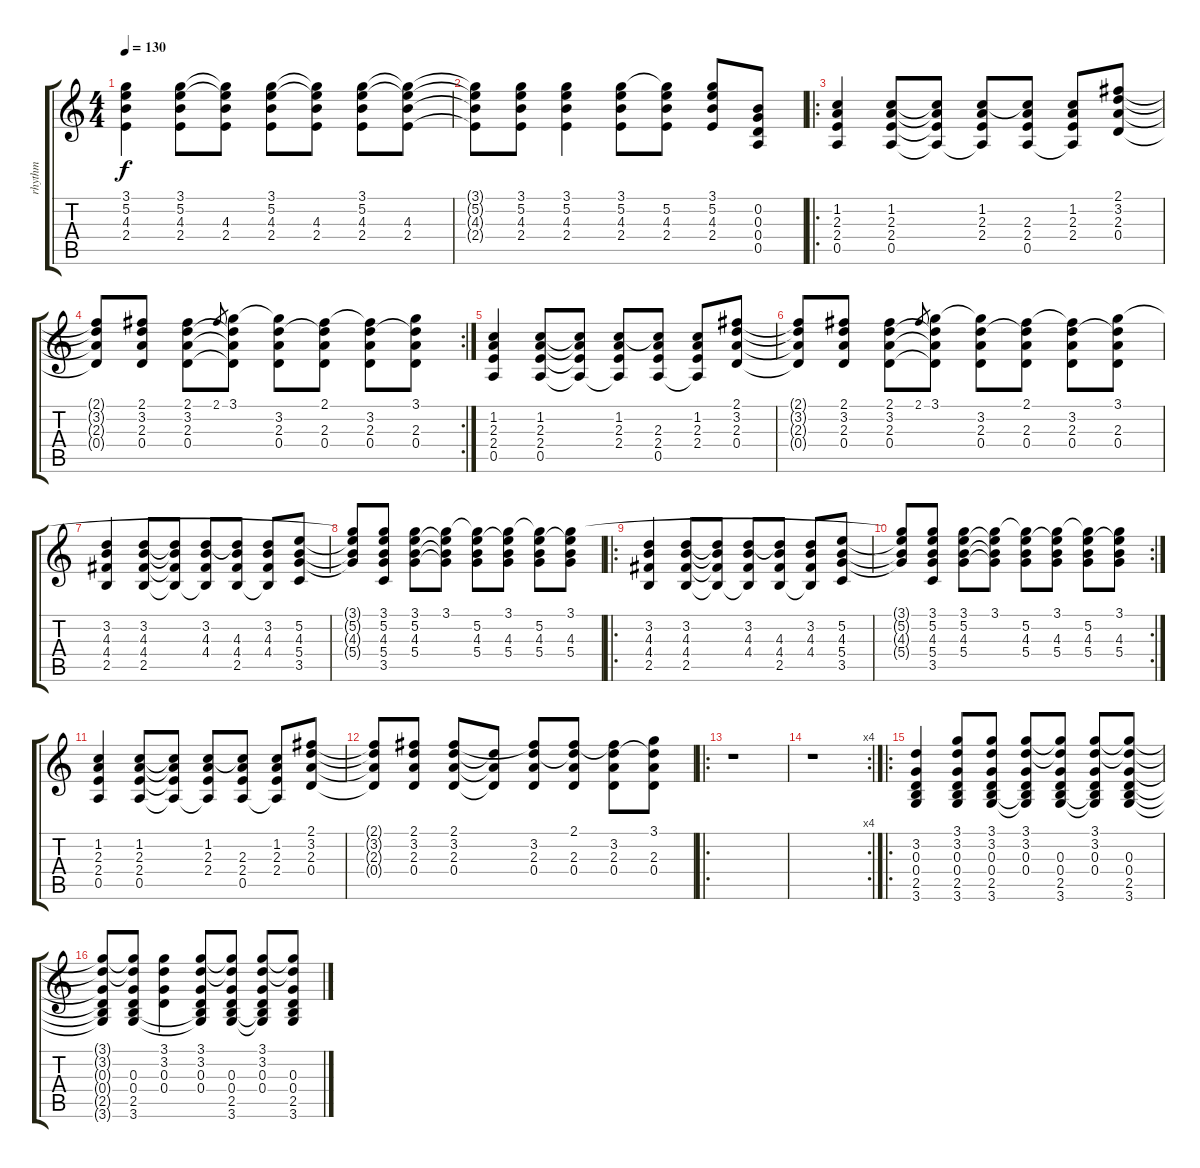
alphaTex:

\track ("rhythm" "rhythm") {instrument electricguitarclean}
\staff {score tabs}
\tuning (E4 B3 G3 D3 A2 E2) {hide}
\ts (4 4)
\tempo 130
\clef g2
\ks c
(3.1 5.2 4.3 2.4).4{dy f} (3.1 5.2 4.3 2.4).8 (3.1{t} 5.2{t} 4.3 2.4).8 (3.1 5.2 4.3 2.4).8 (3.1{t} 5.2{t} 4.3 2.4).8 (3.1 5.2 4.3 2.4).8 (3.1{t} 5.2{t} 4.3 2.4).8 |
(3.1{t} 5.2{t} 4.3{t} 2.4{t}).8 (3.1 5.2 4.3 2.4).8 (3.1 5.2 4.3 2.4).4 (3.1 5.2 4.3 2.4).8 (3.1{t} 5.2 4.3 2.4).8 (3.1 5.2 4.3 2.4).8 (0.2 0.3 0.4 0.5).8 |
\ro
(1.2 2.3 2.4 0.5).4 (1.2 2.3 2.4 0.5).8 (1.2{t} 2.3{t} 2.4{t} 0.5{t}).8 (1.2 2.3 2.4 0.5{t}).8 (1.2{t} 2.3 2.4 0.5).8 (1.2 2.3 2.4 0.5{t}).8 (2.1 3.2 2.3 0.4).8 |
\rc 2
(2.1{t} 3.2{t} 2.3{t} 0.4{t}).8 (2.1 3.2 2.3 0.4).8 (2.1 3.2 2.3 0.4).8 2.1.8{gr} (3.1 3.2{t} 2.3{t} 0.4{t}).8 (3.1{t} 3.2 2.3 0.4).8 (2.1 3.2{t} 2.3 0.4).8 (2.1{t} 3.2 2.3 0.4).8 (3.1 3.2{t} 2.3 0.4).8 |
(1.2 2.3 2.4 0.5).4 (1.2 2.3 2.4 0.5).8 (1.2{t} 2.3{t} 2.4{t} 0.5{t}).8 (1.2 2.3 2.4 0.5{t}).8 (1.2{t} 2.3 2.4 0.5).8 (1.2 2.3 2.4 0.5{t}).8 (2.1 3.2 2.3 0.4).8 |
(2.1{t} 3.2{t} 2.3{t} 0.4{t}).8 (2.1 3.2 2.3 0.4).8 (2.1 3.2 2.3 0.4).8 2.1.8{gr} (3.1 3.2{t} 2.3{t} 0.4{t}).8 (3.1{t} 3.2 2.3 0.4).8 (2.1 3.2{t} 2.3 0.4).8 (2.1{t} 3.2 2.3 0.4).8 (3.1 3.2{t} 2.3 0.4).8 |
(3.2 4.3 4.4 2.5).4 (3.2 4.3 4.4 2.5).8 (3.2{t} 4.3{t} 4.4{t} 2.5{t}).8 (3.2 4.3 4.4 2.5{t}).8 (3.2{t} 4.3 4.4 2.5).8 (3.2 4.3 4.4 2.5{t}).8 (5.2 4.3 5.4 3.5).8 |
(3.1{t} 5.2{t} 4.3{t} 5.4{t}).8 (3.1 5.2 4.3 5.4 3.5).8 (3.1 5.2 4.3 5.4).8 (3.1 5.2{t} 4.3{t} 5.4{t}).8 (3.1{t} 5.2 4.3 5.4).8 (3.1 5.2{t} 4.3 5.4).8 (3.1{t} 5.2 4.3 5.4).8 (3.1 5.2{t} 4.3 5.4).8 |
\ro
(3.2 4.3 4.4 2.5).4 (3.2 4.3 4.4 2.5).8 (3.2{t} 4.3{t} 4.4{t} 2.5{t}).8 (3.2 4.3 4.4 2.5{t}).8 (3.2{t} 4.3 4.4 2.5).8 (3.2 4.3 4.4 2.5{t}).8 (5.2 4.3 5.4 3.5).8 |
\rc 2
(3.1{t} 5.2{t} 4.3{t} 5.4{t}).8 (3.1 5.2 4.3 5.4 3.5).8 (3.1 5.2 4.3 5.4).8 (3.1 5.2{t} 4.3{t} 5.4{t}).8 (3.1{t} 5.2 4.3 5.4).8 (3.1 5.2{t} 4.3 5.4).8 (3.1{t} 5.2 4.3 5.4).8 (3.1 5.2{t} 4.3 5.4).8 |
(1.2 2.3 2.4 0.5).4 (1.2 2.3 2.4 0.5).8 (1.2{t} 2.3{t} 2.4{t} 0.5{t}).8 (1.2 2.3 2.4 0.5{t}).8 (1.2{t} 2.3 2.4 0.5).8 (1.2 2.3 2.4 0.5{t}).8 (2.1 3.2 2.3 0.4).8 |
(2.1{t} 3.2{t} 2.3{t} 0.4{t}).8 (2.1 3.2 2.3 0.4).8 (2.1 3.2 2.3 0.4).8 (3.2{t} 2.3{t} 0.4{t}).8 (2.1{t} 3.2 2.3 0.4).8 (2.1 3.2{t} 2.3 0.4).8 (2.1{t} 3.2 2.3 0.4).8 (3.1 3.2{t} 2.3 0.4).8 |
\ro
r.1 |
\rc 4
r.1 |
\ro
(3.2 0.3 0.4 2.5 3.6).4 (3.1 3.2 0.3 0.4 2.5 3.6).8 (3.1 3.2 0.3 0.4 2.5 3.6).8 (3.1 3.2 0.3 0.4 2.5{t} 3.6{t}).8 (3.1{t} 3.2{t} 0.3 0.4 2.5 3.6).8 (3.1 3.2 0.3 0.4 2.5{t} 3.6{t}).8 (3.1{t} 3.2{t} 0.3 0.4 2.5 3.6).8 |
(3.1{t} 3.2{t} 0.3{t} 0.4{t} 2.5{t} 3.6{t}).8 (3.1{t} 3.2{t} 0.3 0.4 2.5 3.6).8 (3.1 3.2 0.3 0.4).4 (3.1 3.2 0.3 0.4 2.5{t} 3.6{t}).8 (3.1{t} 3.2{t} 0.3 0.4 2.5 3.6).8 (3.1 3.2 0.3 0.4 2.5{t} 3.6{t}).8 (3.1{t} 3.2{t} 0.3 0.4 2.5 3.6).8
